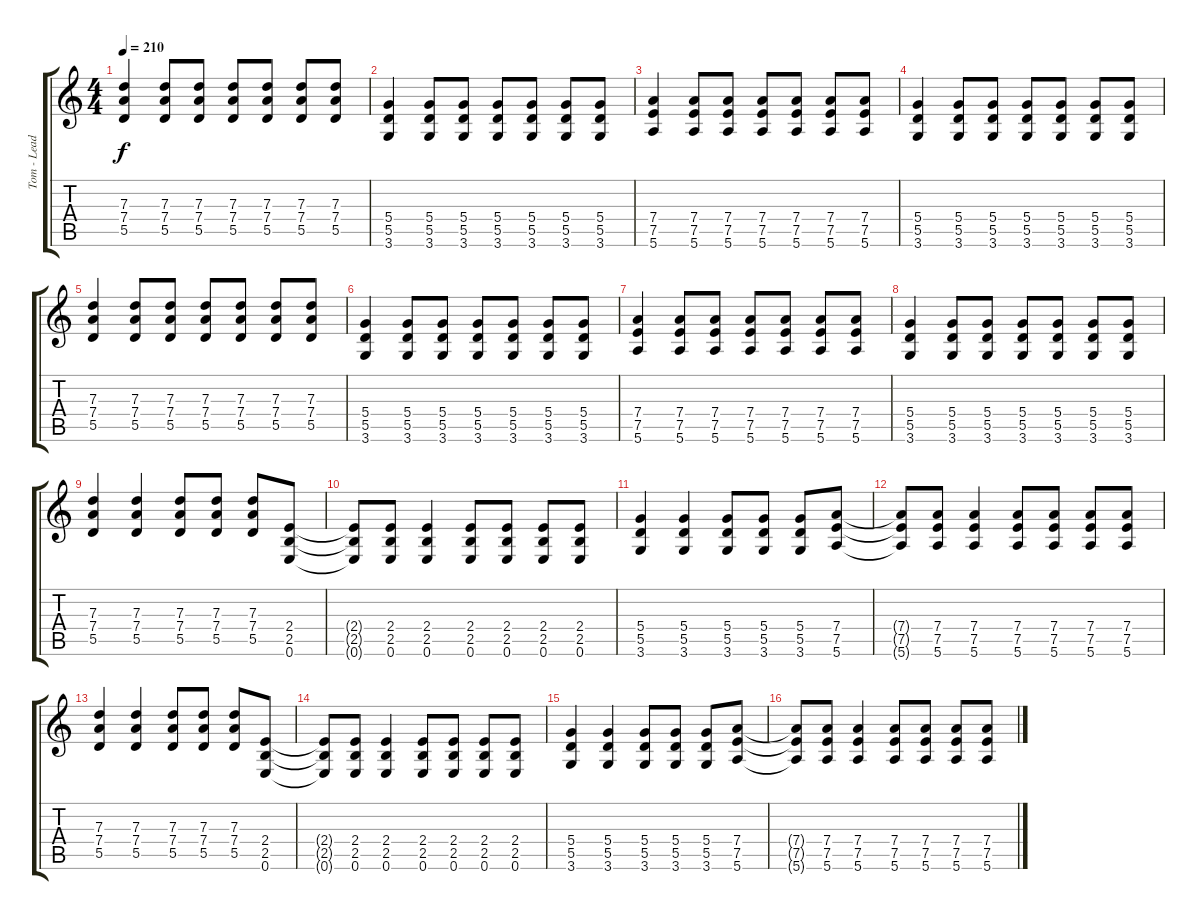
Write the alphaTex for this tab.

\track ("Tom - Lead Guitar Right" "Tom - Lead") {instrument distortionguitar}
\staff {score tabs}
\tuning (E4 B3 G3 D3 A2 E2) {hide}
\ts (4 4)
\tempo 210
\clef g2
\ks c
(7.3 7.4 5.5).4{dy f} (7.3 7.4 5.5).8 (7.3 7.4 5.5).8 (7.3 7.4 5.5).8 (7.3 7.4 5.5).8 (7.3 7.4 5.5).8 (7.3 7.4 5.5).8 |
(5.4 5.5 3.6).4 (5.4 5.5 3.6).8 (5.4 5.5 3.6).8 (5.4 5.5 3.6).8 (5.4 5.5 3.6).8 (5.4 5.5 3.6).8 (5.4 5.5 3.6).8 |
(7.4 7.5 5.6).4 (7.4 7.5 5.6).8 (7.4 7.5 5.6).8 (7.4 7.5 5.6).8 (7.4 7.5 5.6).8 (7.4 7.5 5.6).8 (7.4 7.5 5.6).8 |
(5.4 5.5 3.6).4 (5.4 5.5 3.6).8 (5.4 5.5 3.6).8 (5.4 5.5 3.6).8 (5.4 5.5 3.6).8 (5.4 5.5 3.6).8 (5.4 5.5 3.6).8 |
(7.3 7.4 5.5).4 (7.3 7.4 5.5).8 (7.3 7.4 5.5).8 (7.3 7.4 5.5).8 (7.3 7.4 5.5).8 (7.3 7.4 5.5).8 (7.3 7.4 5.5).8 |
(5.4 5.5 3.6).4 (5.4 5.5 3.6).8 (5.4 5.5 3.6).8 (5.4 5.5 3.6).8 (5.4 5.5 3.6).8 (5.4 5.5 3.6).8 (5.4 5.5 3.6).8 |
(7.4 7.5 5.6).4 (7.4 7.5 5.6).8 (7.4 7.5 5.6).8 (7.4 7.5 5.6).8 (7.4 7.5 5.6).8 (7.4 7.5 5.6).8 (7.4 7.5 5.6).8 |
(5.4 5.5 3.6).4 (5.4 5.5 3.6).8 (5.4 5.5 3.6).8 (5.4 5.5 3.6).8 (5.4 5.5 3.6).8 (5.4 5.5 3.6).8 (5.4 5.5 3.6).8 |
(7.3 7.4 5.5).4 (7.3 7.4 5.5).4 (7.3 7.4 5.5).8 (7.3 7.4 5.5).8 (7.3 7.4 5.5).8 (2.4 2.5 0.6).8 |
(2.4{t} 2.5{t} 0.6{t}).8 (2.4 2.5 0.6).8 (2.4 2.5 0.6).4 (2.4 2.5 0.6).8 (2.4 2.5 0.6).8 (2.4 2.5 0.6).8 (2.4 2.5 0.6).8 |
(5.4 5.5 3.6).4 (5.4 5.5 3.6).4 (5.4 5.5 3.6).8 (5.4 5.5 3.6).8 (5.4 5.5 3.6).8 (7.4 7.5 5.6).8 |
(7.4{t} 7.5{t} 5.6{t}).8 (7.4 7.5 5.6).8 (7.4 7.5 5.6).4 (7.4 7.5 5.6).8 (7.4 7.5 5.6).8 (7.4 7.5 5.6).8 (7.4 7.5 5.6).8 |
(7.3 7.4 5.5).4 (7.3 7.4 5.5).4 (7.3 7.4 5.5).8 (7.3 7.4 5.5).8 (7.3 7.4 5.5).8 (2.4 2.5 0.6).8 |
(2.4{t} 2.5{t} 0.6{t}).8 (2.4 2.5 0.6).8 (2.4 2.5 0.6).4 (2.4 2.5 0.6).8 (2.4 2.5 0.6).8 (2.4 2.5 0.6).8 (2.4 2.5 0.6).8 |
(5.4 5.5 3.6).4 (5.4 5.5 3.6).4 (5.4 5.5 3.6).8 (5.4 5.5 3.6).8 (5.4 5.5 3.6).8 (7.4 7.5 5.6).8 |
(7.4{t} 7.5{t} 5.6{t}).8 (7.4 7.5 5.6).8 (7.4 7.5 5.6).4 (7.4 7.5 5.6).8 (7.4 7.5 5.6).8 (7.4 7.5 5.6).8 (7.4 7.5 5.6).8
